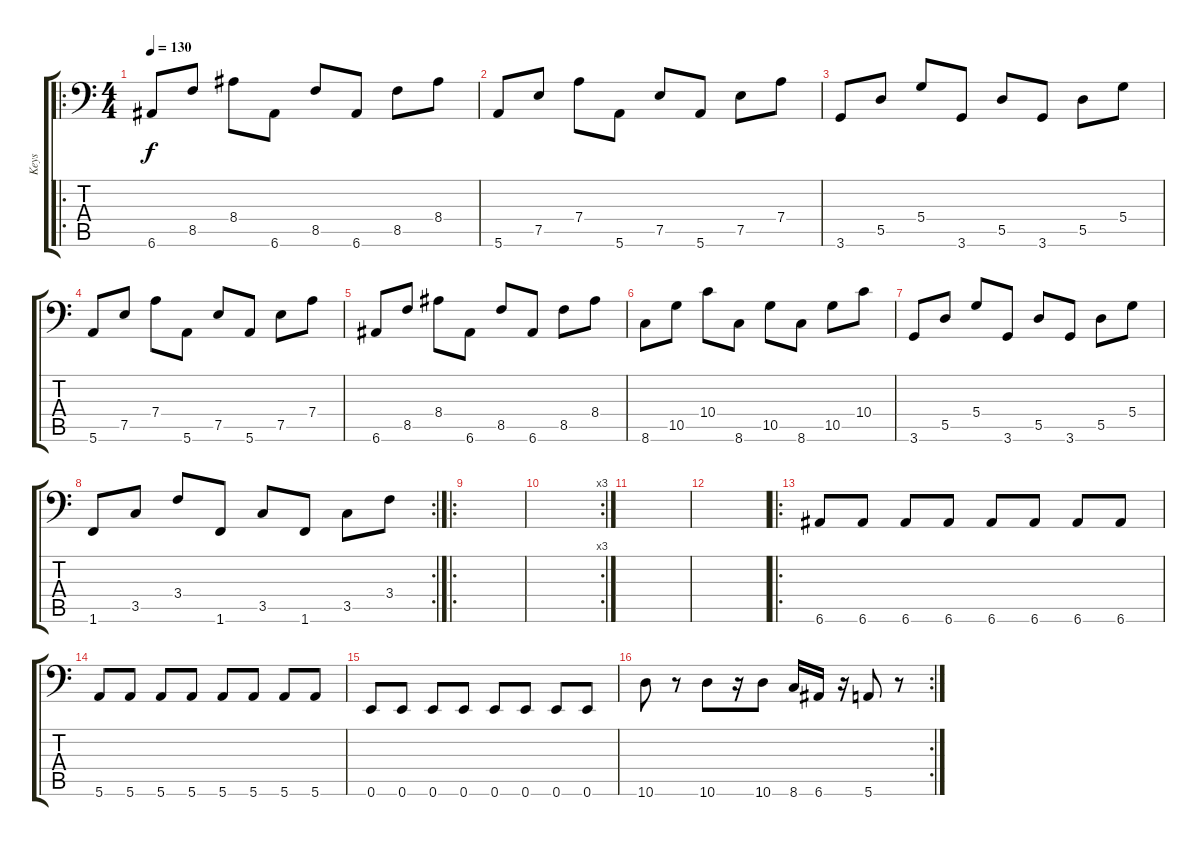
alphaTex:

\track ("Keys" "Keys") {instrument synthbass1}
\staff {score tabs}
\tuning (E3 B2 G2 D2 A1 E1) {hide}
\ro
\ts (4 4)
\tempo 130
\clef f4
\ks c
6.6.8{dy f} 8.5.8 8.4.8 6.6.8 8.5.8 6.6.8 8.5.8 8.4.8 |
5.6.8 7.5.8 7.4.8 5.6.8 7.5.8 5.6.8 7.5.8 7.4.8 |
3.6.8 5.5.8 5.4.8 3.6.8 5.5.8 3.6.8 5.5.8 5.4.8 |
5.6.8 7.5.8 7.4.8 5.6.8 7.5.8 5.6.8 7.5.8 7.4.8 |
6.6.8 8.5.8 8.4.8 6.6.8 8.5.8 6.6.8 8.5.8 8.4.8 |
8.6.8 10.5.8 10.4.8 8.6.8 10.5.8 8.6.8 10.5.8 10.4.8 |
3.6.8 5.5.8 5.4.8 3.6.8 5.5.8 3.6.8 5.5.8 5.4.8 |
\rc 2
1.6.8 3.5.8 3.4.8 1.6.8 3.5.8 1.6.8 3.5.8 3.4.8 |
\ro
|
\rc 3
|
|
|
\ro
6.6.8 6.6.8 6.6.8 6.6.8 6.6.8 6.6.8 6.6.8 6.6.8 |
5.6.8 5.6.8 5.6.8 5.6.8 5.6.8 5.6.8 5.6.8 5.6.8 |
0.6.8 0.6.8 0.6.8 0.6.8 0.6.8 0.6.8 0.6.8 0.6.8 |
\rc 2
10.6.8 r.8 10.6.8 r.16 10.6.8 8.6.16 6.6.16 r.16 5.6.8 r.8
